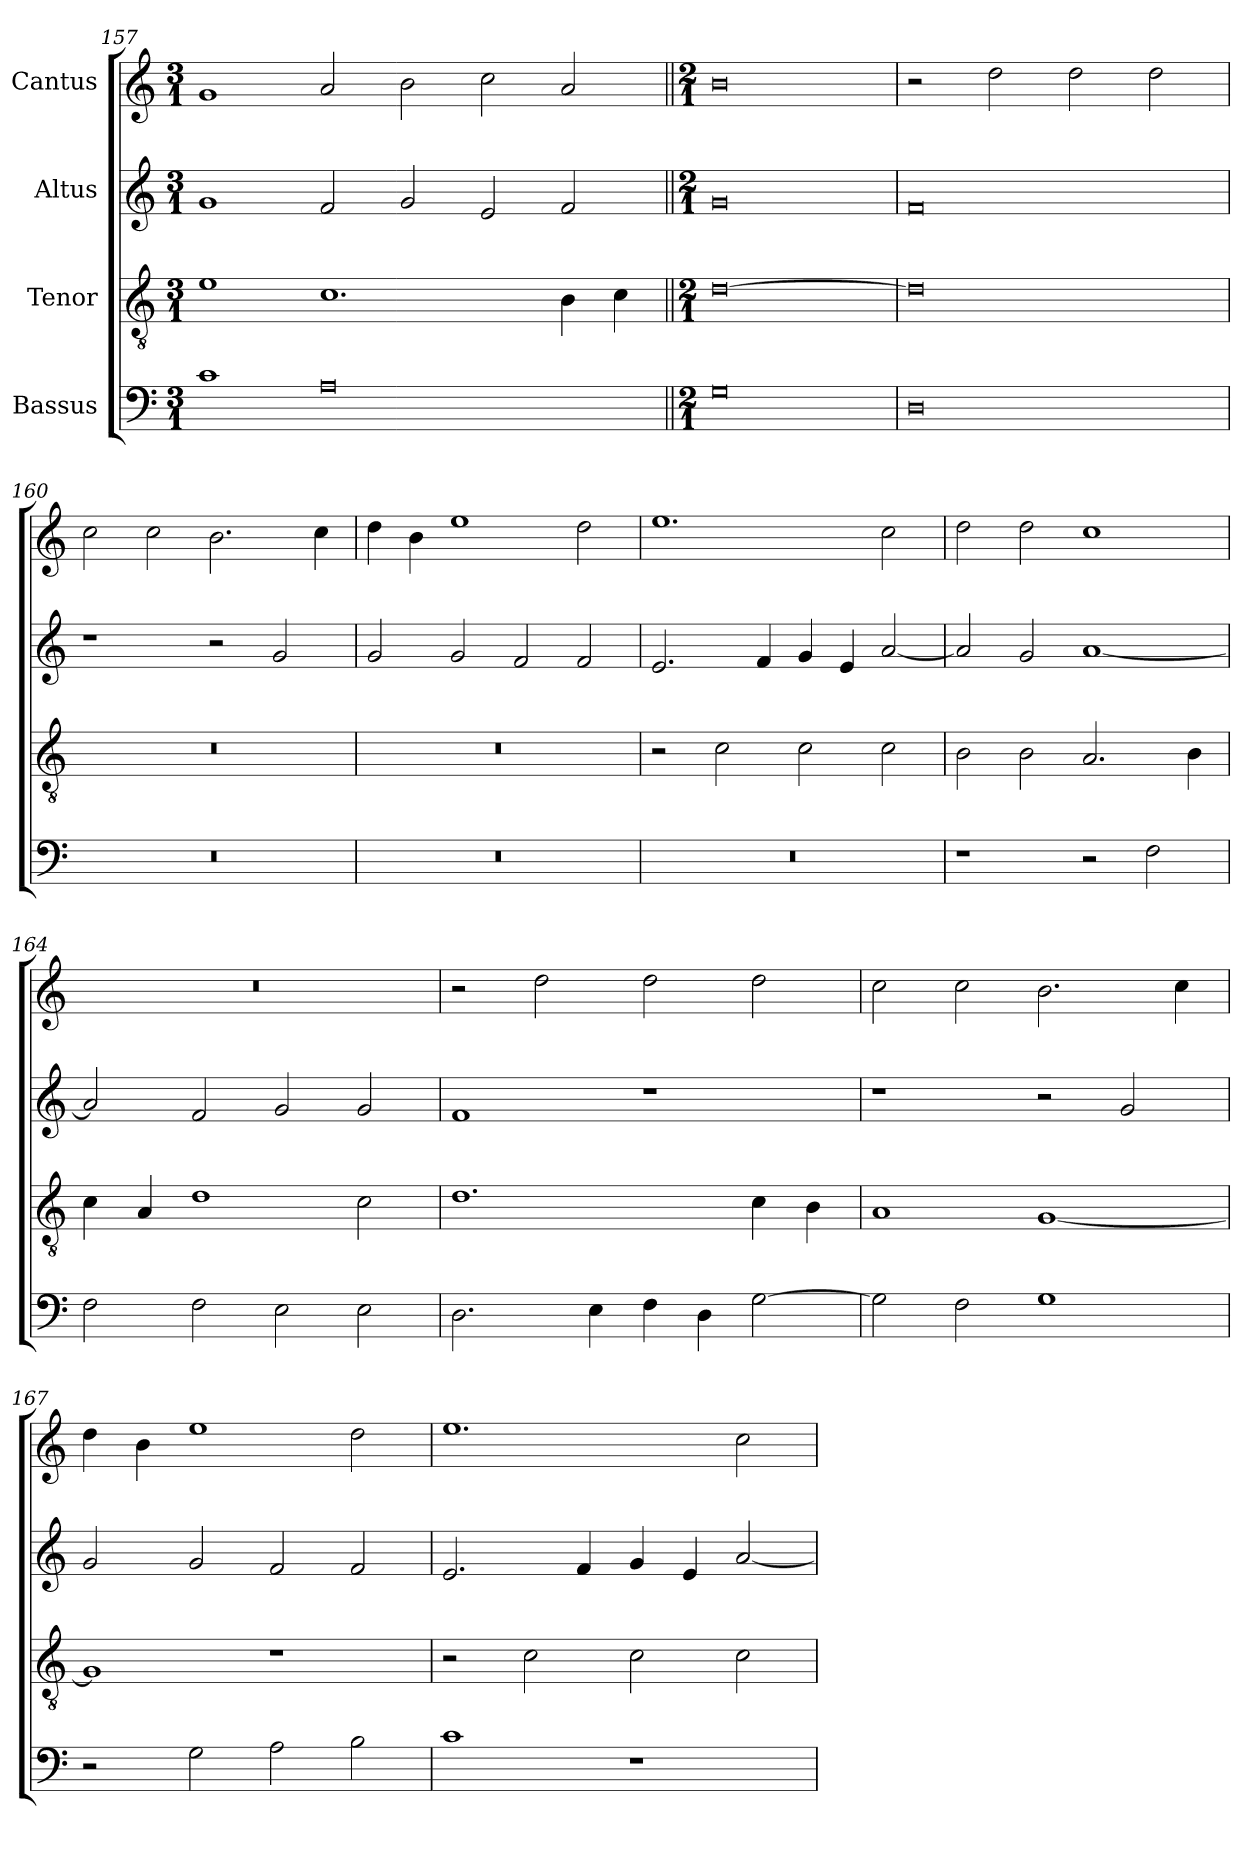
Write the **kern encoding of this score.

**kern	**kern	**kern	**kern
*part4	*part3	*part2	*part1
*staff4	*staff3	*staff2	*staff1
*I"Bassus	*I"Tenor	*I"Altus	*I"Cantus
*clefF4	*clefGv2	*clefG2	*clefG2
*	*ITrd7c12	*	*
*k[]	*k[]	*k[]	*k[]
*C:	*C:	*C:	*C:
*M3/1	*M3/1	*M3/1	*M3/1
=157	=157	=157	=157
1ci	1Ei	1gi	1gi
0Ai	1.Ci	2fi/	2ai/
.	.	2gi/	2bi\
.	.	2ei/	2cci\
.	4BBi\	2fi/	2ai/
.	4Ci\	.	.
=158||	=158||	=158||	=158||
*M2/1	*M2/1	*M2/1	*M2/1
0Gi	[>0Di	0gi	0bi
=159	=159	=159	=159
0Di	0Di]	0fi	2r
.	.	.	2ddi\
.	.	.	2ddi\
.	.	.	2ddi\
!!LO:LB:g=z
=160	=160	=160	=160
!LO:N:vis=1	!LO:N:vis=1	!	!
0r	0r	1r	2cci\
.	.	.	2cci\
.	.	2r	2.bi\
.	.	2gi/	.
.	.	.	4cci\
=161	=161	=161	=161
!LO:N:vis=1	!LO:N:vis=1	!	!
0r	0r	2gi/	4ddi\
.	.	.	4bi\
.	.	2gi/	1eei
.	.	2fi/	.
.	.	2fi/	2ddi\
=162	=162	=162	=162
!LO:N:vis=1	!	!	!
0r	2r	2.ei/	1.eei
.	2Ci\	.	.
.	.	4fi/	.
.	2Ci\	4gi/	.
.	.	4ei/	.
.	2Ci\	[<2ai/	2cci\
=163	=163	=163	=163
1r	2BBi\	2ai/]	2ddi\
.	2BBi\	2gi/	2ddi\
2r	2.AAi/	[<1ai	1cci
2Fi\	.	.	.
.	4BBi\	.	.
=164	=164	=164	=164
!	!	!	!LO:N:vis=1
2Fi\	4Ci\	2ai/]	0r
.	4AAi/	.	.
2Fi\	1Di	2fi/	.
2Ei\	.	2gi/	.
2Ei\	2Ci\	2gi/	.
!!LO:LB:g=z
=165	=165	=165	=165
2.Di\	1.Di	1fi	2r
.	.	.	2ddi\
4Ei\	.	.	.
4Fi\	.	1r	2ddi\
4Di\	.	.	.
[>2Gi\	4Ci\	.	2ddi\
.	4BBi\	.	.
=166	=166	=166	=166
2Gi\]	1AAi	1r	2cci\
2Fi\	.	.	2cci\
1Gi	[<1GGi	2r	2.bi\
.	.	2gi/	.
.	.	.	4cci\
=167	=167	=167	=167
2r	1GGi]	2gi/	4ddi\
.	.	.	4bi\
2Gi\	.	2gi/	1eei
2Ai\	1r	2fi/	.
2Bi\	.	2fi/	2ddi\
=168	=168	=168	=168
1ci	2r	2.ei/	1.eei
.	2Ci\	.	.
.	.	4fi/	.
1r	2Ci\	4gi/	.
.	.	4ei/	.
.	2Ci\	[<2ai/	2cci\
=	=	=	=
*-	*-	*-	*-
